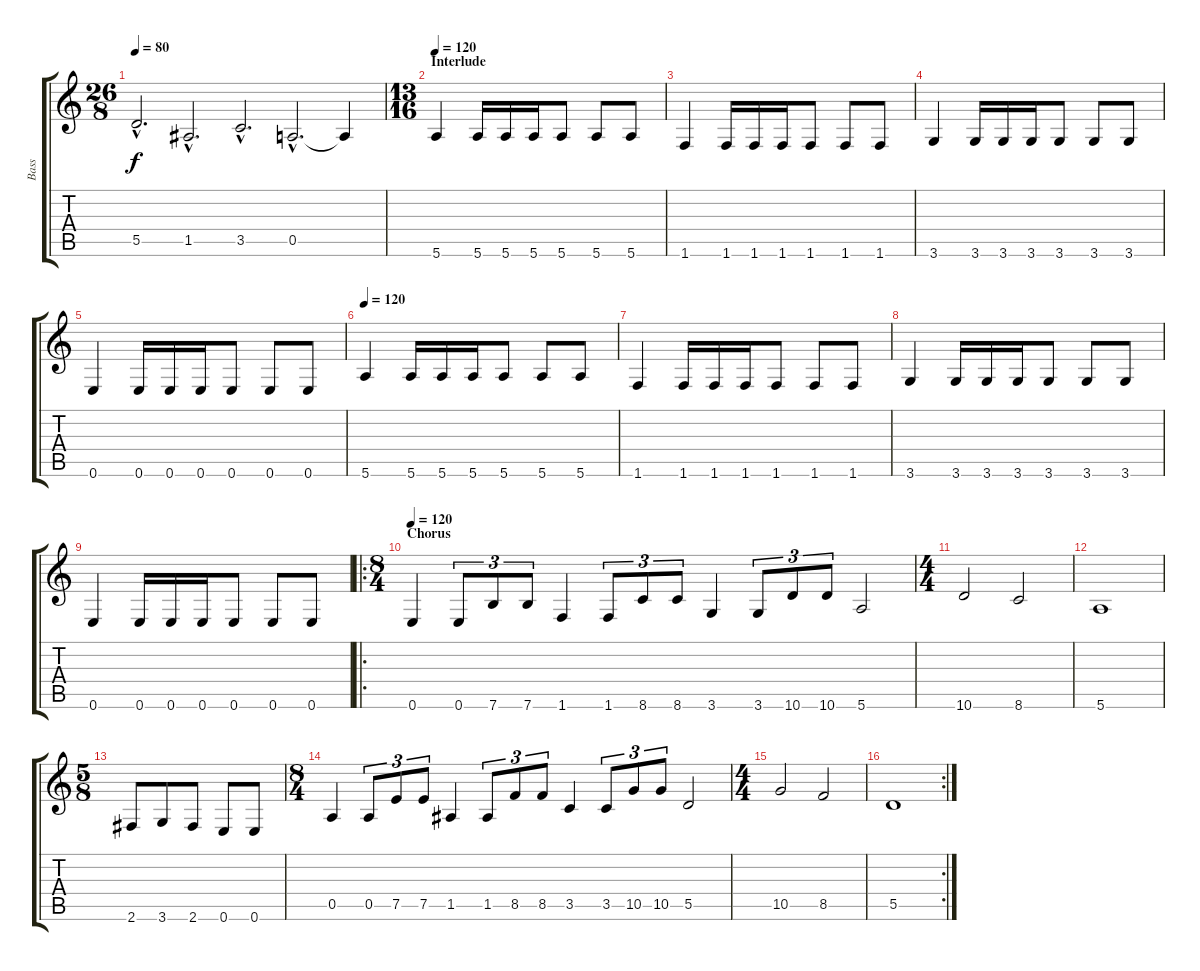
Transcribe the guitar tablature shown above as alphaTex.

\track ("Bass" "Bass") {instrument fretlessbass}
\staff {score tabs}
\tuning (E4 B3 G3 D3 A2 E2) {hide}
\ts (26 8)
\tempo 80
\clef g2
\ks c
5.5{hac}.2{d dy f} 1.5{hac}.2{d} 3.5{hac}.2{d} 0.5{hac}.2{d} 0.5{t}.4 |
\ts (13 16)
\section ("" "Interlude")
\tempo 120
5.6.4 5.6.16 5.6.16 5.6.16 5.6.8 5.6.8 5.6.8 |
1.6.4 1.6.16 1.6.16 1.6.16 1.6.8 1.6.8 1.6.8 |
3.6.4 3.6.16 3.6.16 3.6.16 3.6.8 3.6.8 3.6.8 |
0.6.4 0.6.16 0.6.16 0.6.16 0.6.8 0.6.8 0.6.8 |
\tempo 120
5.6.4 5.6.16 5.6.16 5.6.16 5.6.8 5.6.8 5.6.8 |
1.6.4 1.6.16 1.6.16 1.6.16 1.6.8 1.6.8 1.6.8 |
3.6.4 3.6.16 3.6.16 3.6.16 3.6.8 3.6.8 3.6.8 |
0.6.4 0.6.16 0.6.16 0.6.16 0.6.8 0.6.8 0.6.8 |
\ro
\ts (8 4)
\section ("" "Chorus")
\tempo 120
0.6.4 0.6.8{tu (3 2)} 7.6.8{tu (3 2)} 7.6.8{tu (3 2)} 1.6.4 1.6.8{tu (3 2)} 8.6.8{tu (3 2)} 8.6.8{tu (3 2)} 3.6.4 3.6.8{tu (3 2)} 10.6.8{tu (3 2)} 10.6.8{tu (3 2)} 5.6.2 |
\ts (4 4)
10.6.2 8.6.2 |
5.6.1 |
\ts (5 8)
2.6.8 3.6.8 2.6.8 0.6.8 0.6.8 |
\ts (8 4)
0.5.4 0.5.8{tu (3 2)} 7.5.8{tu (3 2)} 7.5.8{tu (3 2)} 1.5.4 1.5.8{tu (3 2)} 8.5.8{tu (3 2)} 8.5.8{tu (3 2)} 3.5.4 3.5.8{tu (3 2)} 10.5.8{tu (3 2)} 10.5.8{tu (3 2)} 5.5.2 |
\ts (4 4)
10.5.2 8.5.2 |
\rc 2
5.5.1
